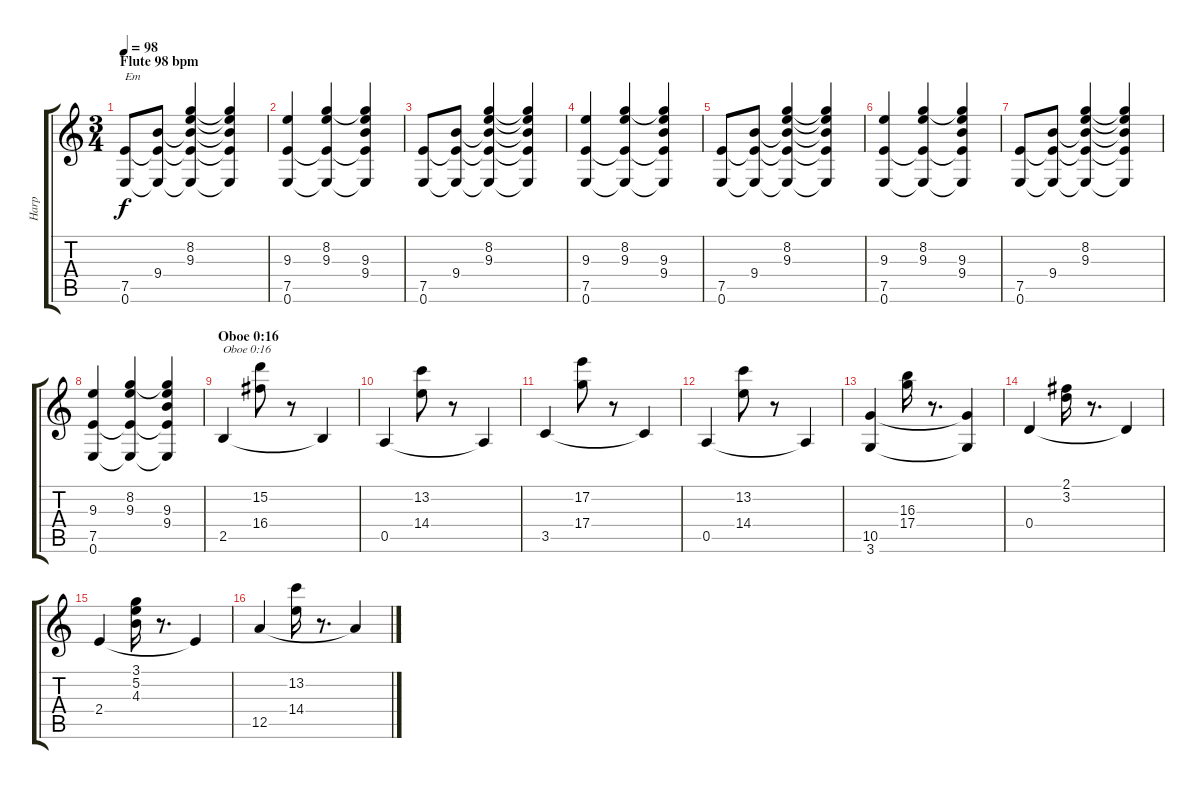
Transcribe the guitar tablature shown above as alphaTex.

\track ("Harp" "Harp") {instrument electricguitarjazz}
\staff {score tabs}
\tuning (E4 B3 G3 D3 A2 E2) {hide}
\ts (3 4)
\section ("" "Flute 98 bpm")
\tempo 98
\clef g2
\ks c
(7.5 0.6).8{txt "Em" dy f instrument electricguitarjazz} (9.4 7.5{t} 0.6{t}).8 (8.2 9.3 9.4{t} 7.5{t} 0.6{t}).4 (8.2{t} 9.3{t} 9.4{t} 7.5{t} 0.6{t}).4 |
(9.3 7.5 0.6).4 (8.2 9.3 7.5{t} 0.6{t}).4 (8.2{t} 9.3 9.4 7.5{t} 0.6{t}).4 |
(7.5 0.6).8 (9.4 7.5{t} 0.6{t}).8 (8.2 9.3 9.4{t} 7.5{t} 0.6{t}).4 (8.2{t} 9.3{t} 9.4{t} 7.5{t} 0.6{t}).4 |
(9.3 7.5 0.6).4 (8.2 9.3 7.5{t} 0.6{t}).4 (8.2{t} 9.3 9.4 7.5{t} 0.6{t}).4 |
(7.5 0.6).8 (9.4 7.5{t} 0.6{t}).8 (8.2 9.3 9.4{t} 7.5{t} 0.6{t}).4 (8.2{t} 9.3{t} 9.4{t} 7.5{t} 0.6{t}).4 |
(9.3 7.5 0.6).4 (8.2 9.3 7.5{t} 0.6{t}).4 (8.2{t} 9.3 9.4 7.5{t} 0.6{t}).4 |
(7.5 0.6).8 (9.4 7.5{t} 0.6{t}).8 (8.2 9.3 9.4{t} 7.5{t} 0.6{t}).4 (8.2{t} 9.3{t} 9.4{t} 7.5{t} 0.6{t}).4 |
(9.3 7.5 0.6).4 (8.2 9.3 7.5{t} 0.6{t}).4 (8.2{t} 9.3 9.4 7.5{t} 0.6{t}).4 |
\section ("" "Oboe 0:16")
2.5.4{txt "Oboe 0:16" volume 6} (15.2 16.4).8 r.8 2.5{t}.4 |
0.5.4 (13.2 14.4).8 r.8 0.5{t}.4 |
3.5.4 (17.2 17.4).8 r.8 3.5{t}.4 |
0.5.4 (13.2 14.4).8 r.8 0.5{t}.4 |
(10.5 3.6).4 (16.3 17.4).16 r.8{d} (10.5{t} 3.6{t}).4 |
0.4.4 (2.1 3.2).16 r.8{d} 0.4{t}.4 |
2.4.4 (3.1 5.2 4.3).16 r.8{d} 2.4{t}.4 |
12.5.4 (13.2 14.4).16 r.8{d} 12.5{t}.4
